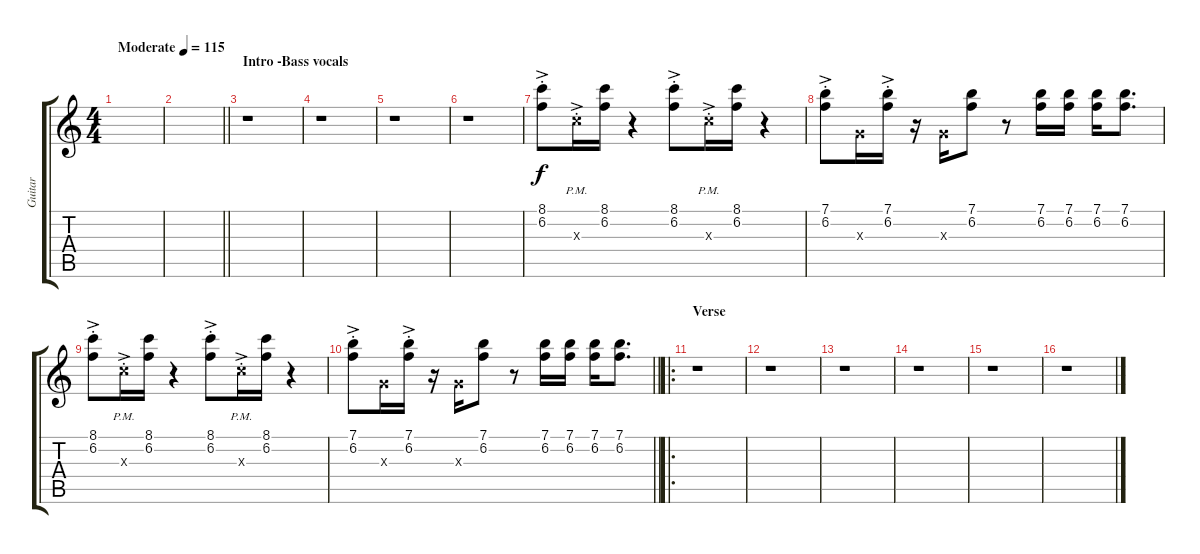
\track ("Guitar " "Guitar ") {instrument electricguitarclean}
\staff {score tabs}
\tuning (E4 B3 G3 D3 A2 E2) {hide}
\ts (4 4)
\tempo (115 "Moderate")
\clef g2
\ks c
|
\barLineRight lightlight
|
\section ("" "Intro -Bass vocals")
r.1 |
r.1 |
r.1 |
r.1 |
(8.1{ac st} 6.2{ac st}).8 5.3{ac pm st x}.16 (8.1 6.2).16 r.4 (8.1{ac st} 6.2{ac st}).8 5.3{ac pm st x}.16 (8.1 6.2).16 r.4 |
(7.1{ac st} 6.2{ac st}).8 0.3{x}.16 (7.1{ac st} 6.2{ac st}).16 r.16 0.3{x}.16 (7.1 6.2).8 r.8 (7.1 6.2).16 (7.1 6.2).16 (7.1 6.2).16 (7.1 6.2).8{d} |
(8.1{ac st} 6.2{ac st}).8 5.3{ac pm st x}.16 (8.1 6.2).16 r.4 (8.1{ac st} 6.2{ac st}).8 5.3{ac pm st x}.16 (8.1 6.2).16 r.4 |
\barLineRight lightlight
(7.1{ac st} 6.2{ac st}).8 0.3{x}.16 (7.1{ac st} 6.2{ac st}).16 r.16 0.3{x}.16 (7.1 6.2).8 r.8 (7.1 6.2).16 (7.1 6.2).16 (7.1 6.2).16 (7.1 6.2).8{d} |
\ro
\section ("" "Verse")
r.1 |
r.1 |
r.1 |
r.1 |
r.1 |
r.1
